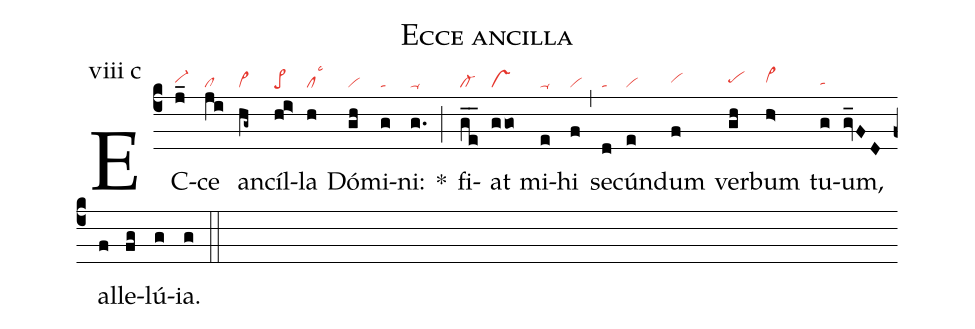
name: Ecce ancilla;
annotation: viii c;
mode: 8;
nabc-lines:1;
%%
(c4)
EC(j_|vi-hh)ce(ji|cl) an(hg~|vi>)cíl(hi>|pe>)la(h|cllsc3) Dó(gh|vi)mi(g|ta)ni:(g.|ta-) *(;)
fi(g_e_|cl-)at(ggo|vs) mi(e|ta-)hi(f|vi) (,)
se(d|ta)cún(e|vi)dum(f|vihh) ver(gh|pehh)bum(h>|vi>hh) tu(g|tahg)um,(gv_FD) al(f)le(fg)lú(g)ia.(g) (::)
